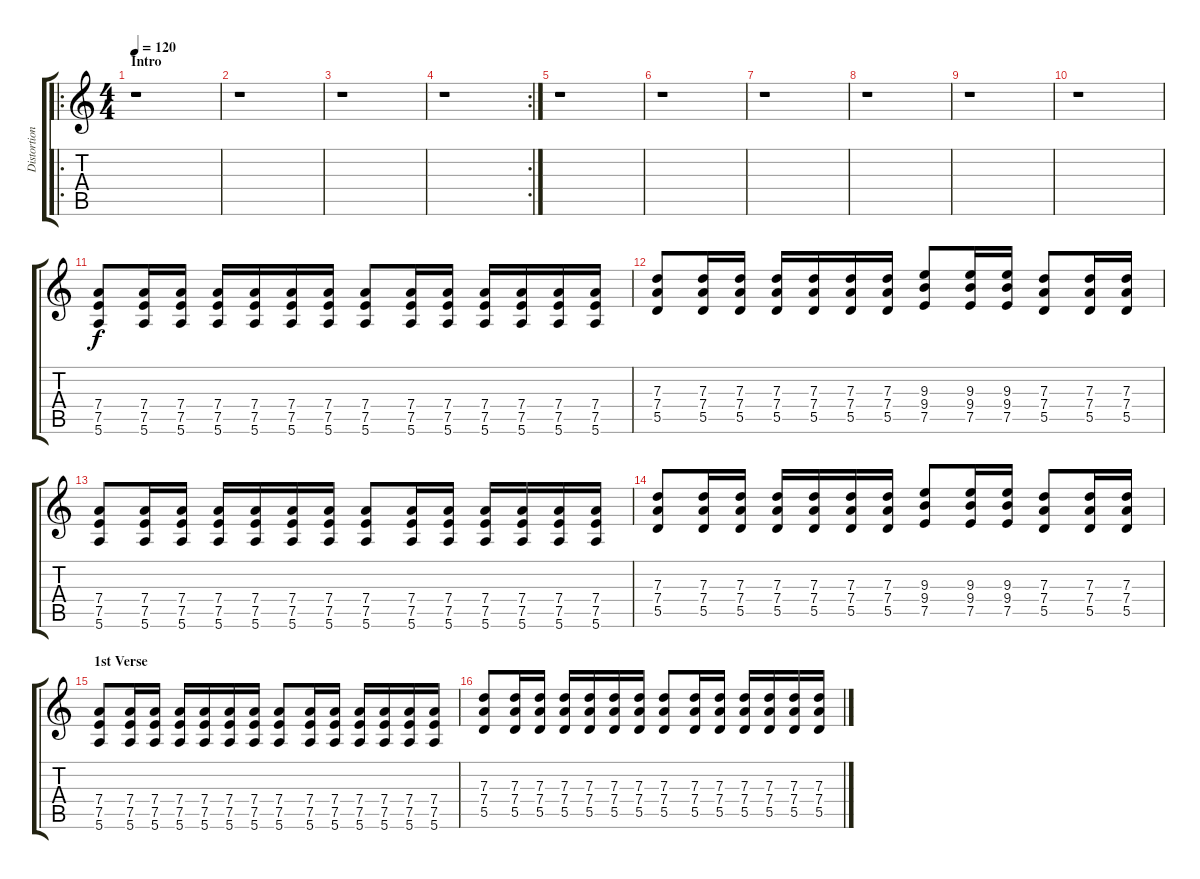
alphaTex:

\track ("Distortion Guitar" "Distortion") {instrument distortionguitar}
\staff {score tabs}
\tuning (E4 B3 G3 D3 A2 E2) {hide}
\ro
\ts (4 4)
\section ("" "Intro")
\tempo 120
\clef g2
\ks c
r.1{dy f instrument distortionguitar} |
r.1 |
r.1 |
\rc 2
r.1 |
r.1 |
r.1 |
r.1 |
r.1 |
r.1 |
r.1 |
(7.4 7.5 5.6).8 (7.4 7.5 5.6).16 (7.4 7.5 5.6).16 (7.4 7.5 5.6).16 (7.4 7.5 5.6).16 (7.4 7.5 5.6).16 (7.4 7.5 5.6).16 (7.4 7.5 5.6).8 (7.4 7.5 5.6).16 (7.4 7.5 5.6).16 (7.4 7.5 5.6).16 (7.4 7.5 5.6).16 (7.4 7.5 5.6).16 (7.4 7.5 5.6).16 |
(7.3 7.4 5.5).8 (7.3 7.4 5.5).16 (7.3 7.4 5.5).16 (7.3 7.4 5.5).16 (7.3 7.4 5.5).16 (7.3 7.4 5.5).16 (7.3 7.4 5.5).16 (9.3 9.4 7.5).8 (9.3 9.4 7.5).16 (9.3 9.4 7.5).16 (7.3 7.4 5.5).8 (7.3 7.4 5.5).16 (7.3 7.4 5.5).16 |
(7.4 7.5 5.6).8 (7.4 7.5 5.6).16 (7.4 7.5 5.6).16 (7.4 7.5 5.6).16 (7.4 7.5 5.6).16 (7.4 7.5 5.6).16 (7.4 7.5 5.6).16 (7.4 7.5 5.6).8 (7.4 7.5 5.6).16 (7.4 7.5 5.6).16 (7.4 7.5 5.6).16 (7.4 7.5 5.6).16 (7.4 7.5 5.6).16 (7.4 7.5 5.6).16 |
(7.3 7.4 5.5).8 (7.3 7.4 5.5).16 (7.3 7.4 5.5).16 (7.3 7.4 5.5).16 (7.3 7.4 5.5).16 (7.3 7.4 5.5).16 (7.3 7.4 5.5).16 (9.3 9.4 7.5).8 (9.3 9.4 7.5).16 (9.3 9.4 7.5).16 (7.3 7.4 5.5).8 (7.3 7.4 5.5).16 (7.3 7.4 5.5).16 |
\section ("" "1st Verse")
(7.4 7.5 5.6).8 (7.4 7.5 5.6).16 (7.4 7.5 5.6).16 (7.4 7.5 5.6).16 (7.4 7.5 5.6).16 (7.4 7.5 5.6).16 (7.4 7.5 5.6).16 (7.4 7.5 5.6).8 (7.4 7.5 5.6).16 (7.4 7.5 5.6).16 (7.4 7.5 5.6).16 (7.4 7.5 5.6).16 (7.4 7.5 5.6).16 (7.4 7.5 5.6).16 |
(7.3 7.4 5.5).8 (7.3 7.4 5.5).16 (7.3 7.4 5.5).16 (7.3 7.4 5.5).16 (7.3 7.4 5.5).16 (7.3 7.4 5.5).16 (7.3 7.4 5.5).16 (7.3 7.4 5.5).8 (7.3 7.4 5.5).16 (7.3 7.4 5.5).16 (7.3 7.4 5.5).16 (7.3 7.4 5.5).16 (7.3 7.4 5.5).16 (7.3 7.4 5.5).16
